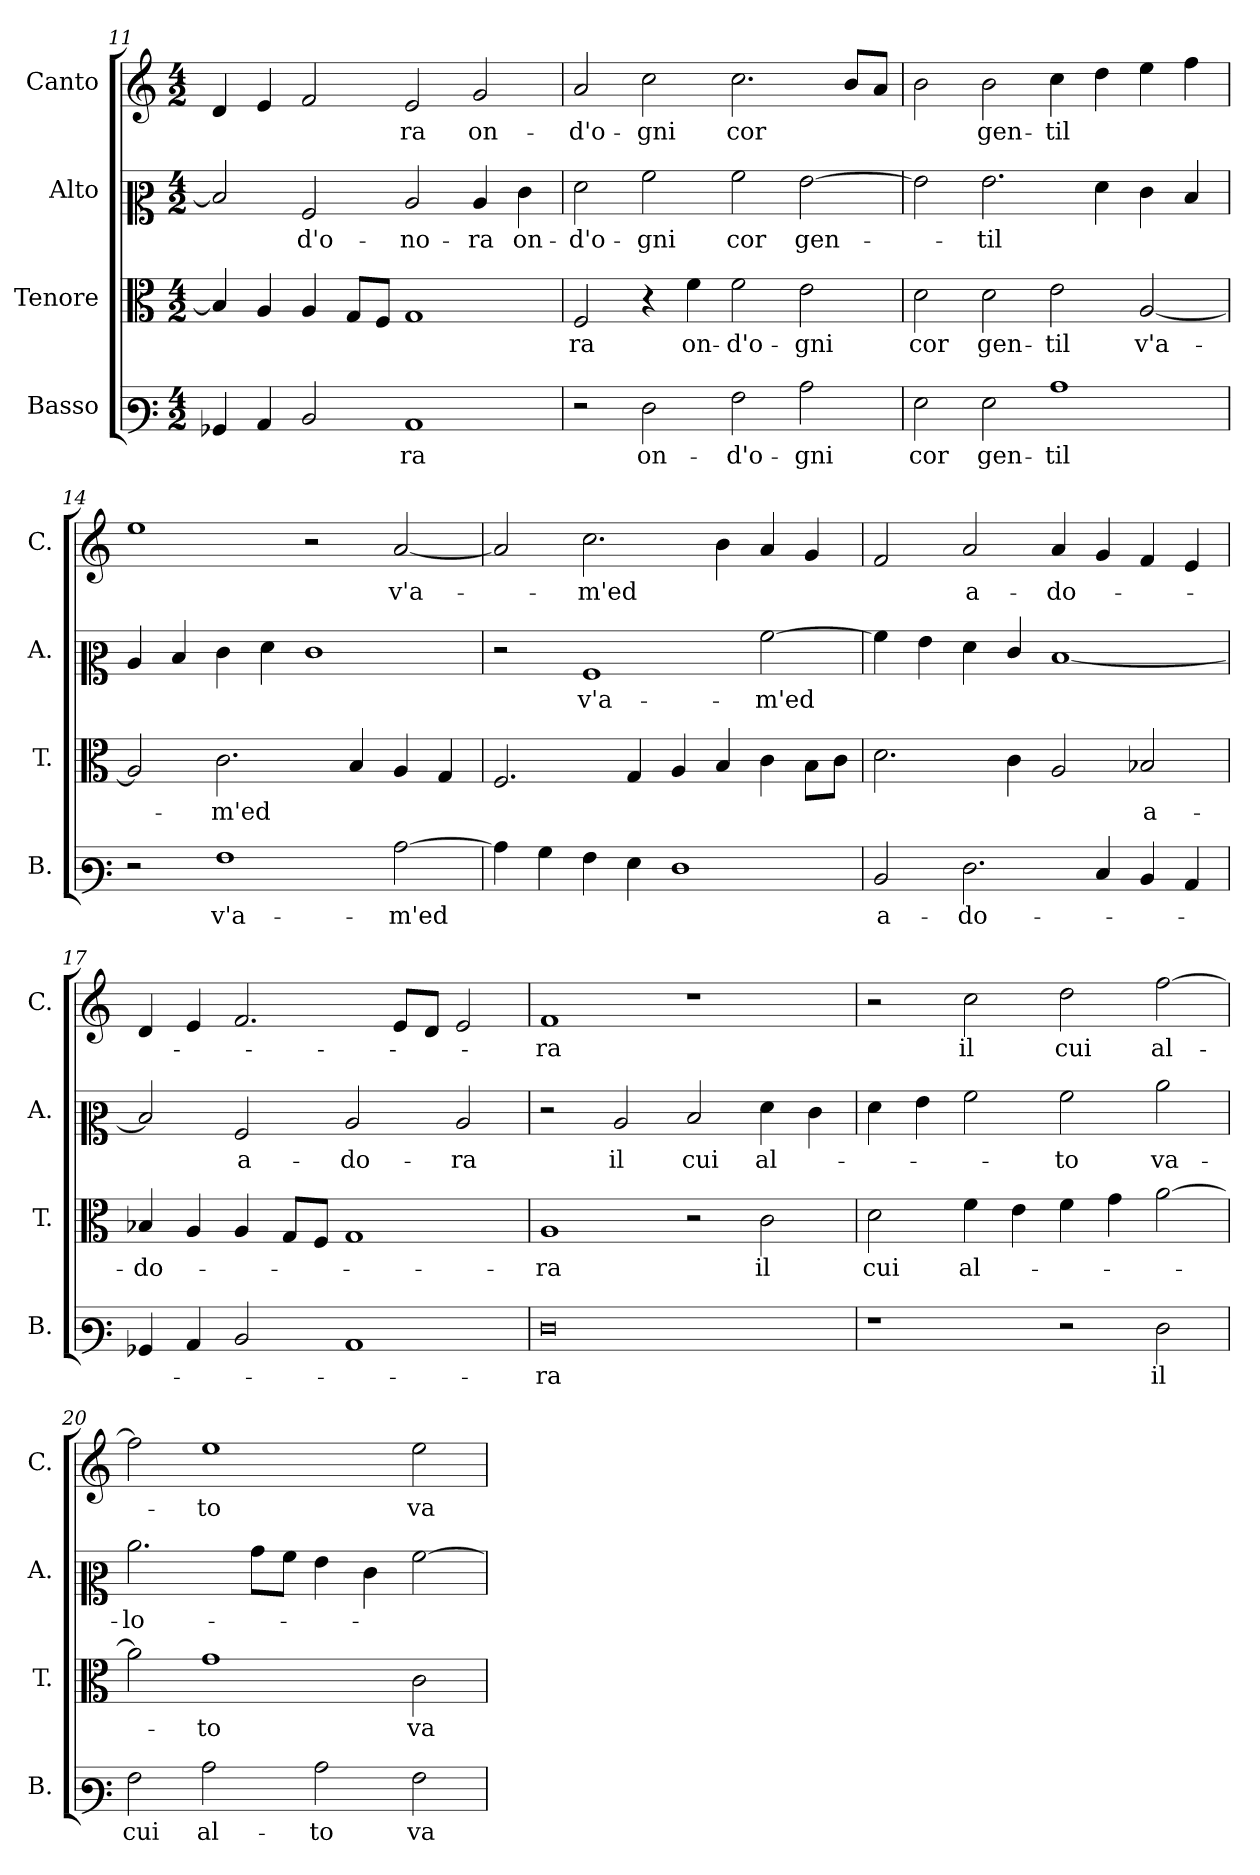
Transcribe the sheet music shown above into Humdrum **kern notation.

**kern	**text	**kern	**text	**kern	**text	**kern	**text
*part4	*part4	*part3	*part3	*part2	*part2	*part1	*part1
*staff4	*staff4	*staff3	*staff3	*staff2	*staff2	*staff1	*staff1
*I"Basso	*	*I"Tenore	*	*I"Alto	*	*I"Canto	*
*I'B.	*	*I'T.	*	*I'A.	*	*I'C.	*
*clefF3	*	*clefC3	*	*clefC2	*	*clefG2	*
*k[]	*	*k[]	*	*k[]	*	*k[]	*
*M4/2	*	*M4/2	*	*M4/2	*	*M4/2	*
=11	=11	=11	=11	=11	=11	=11	=11
4BB-X/	.	4B-/]	.	2d/]	.	4d/	.
4C/	.	4A/	.	.	.	4e/	.
2D/	.	4A/	.	2A/	-d'o-	2f/	.
.	.	8G/L	.	.	.	.	.
.	.	8F/J	.	.	.	.	.
1C	-ra	1G	.	2c/	-no-	2e/	-ra
.	.	.	.	4c/	-ra	2g/	on-
.	.	.	.	4e\	on-	.	.
=12	=12	=12	=12	=12	=12	=12	=12
2r	.	2F/	-ra	2f\	-d'o-	2a/	-d'o-
2F\	on-	4r	.	2a\	-gni	2cc\	-gni
.	.	4f\	on-	.	.	.	.
2A\	-d'o-	2f\	-d'o-	2a\	cor	2.cc\	cor
2c\	-gni	2e\	-gni	[2g\	gen-	.	.
.	.	.	.	.	.	8b/L	.
.	.	.	.	.	.	8a/J	.
=13	=13	=13	=13	=13	=13	=13	=13
2G\	cor	2d\	cor	2g\]	.	2b\	.
2G\	gen-	2d\	gen-	2.g\	-til	2b\	gen-
1c	-til	2e\	-til	.	.	4cc\	-til
.	.	.	.	4f\	.	4dd\	.
.	.	[2A/	v'a-	4e\	.	4ee\	.
.	.	.	.	4d/	.	4ff\	.
!!LO:PB:g=z
=14	=14	=14	=14	=14	=14	=14	=14
2r	.	2A/]	.	4c/	.	1ee	.
.	.	.	.	4d/	.	.	.
1A	v'a-	2.c\	-m'ed	4e\	.	.	.
.	.	.	.	4f\	.	.	.
.	.	.	.	1e	.	2r	.
.	.	4B/	.	.	.	.	.
[2c\	-m'ed	4A/	.	.	.	[2a/	v'a-
.	.	4G/	.	.	.	.	.
=15	=15	=15	=15	=15	=15	=15	=15
4c\]	.	2.F/	.	2r	.	2a/]	.
4B\	.	.	.	.	.	.	.
4A\	.	.	.	1A	v'a-	2.cc\	-m'ed
4G\	.	4G/	.	.	.	.	.
1F	.	4A/	.	.	.	.	.
.	.	4B/	.	.	.	4b\	.
.	.	4c\	.	[2a\	-m'ed	4a/	.
.	.	8B\L	.	.	.	4g/	.
.	.	8c\J	.	.	.	.	.
=16	=16	=16	=16	=16	=16	=16	=16
2D/	a-	2.d\	.	4a\]	.	2f/	.
.	.	.	.	4g\	.	.	.
2.F\	-do-	.	.	4f\	.	2a/	a-
.	.	4c\	.	4e/	.	.	.
.	.	2A/	.	[1d	.	4a/	-do-
4E/	.	.	.	.	.	4g/	.
4D/	.	2B-X/	a-	.	.	4f/	.
4C/	.	.	.	.	.	4e/	.
=17	=17	=17	=17	=17	=17	=17	=17
4BB-X/	.	4B-X/	-do-	2d/]	.	4d/	.
4C/	.	4A/	.	.	.	4e/	.
2D/	.	4A/	.	2A/	a-	2.f/	.
.	.	8G/L	.	.	.	.	.
.	.	8F/J	.	.	.	.	.
1C	.	1G	.	2c/	-do-	.	.
.	.	.	.	.	.	8e/L	.
.	.	.	.	.	.	8d/J	.
.	.	.	.	2c/	-ra	2e/	.
=18	=18	=18	=18	=18	=18	=18	=18
0F	-ra	1A	-ra	2r	.	1f	-ra
.	.	.	.	2c/	il	.	.
.	.	2r	.	2d/	cui	1r	.
.	.	2c\	il	4f\	al-	.	.
.	.	.	.	4e\	.	.	.
!!LO:LB:g=z
=19	=19	=19	=19	=19	=19	=19	=19
1r	.	2d\	cui	4f\	.	2r	.
.	.	.	.	4g\	.	.	.
.	.	4f\	al-	2a\	.	2cc\	il
.	.	4e\	.	.	.	.	.
2r	.	4f\	.	2a\	-to	2dd\	cui
.	.	4g\	.	.	.	.	.
2F\	il	[2a\	.	2cc\	va-	[2ff\	al-
=20	=20	=20	=20	=20	=20	=20	=20
2A\	cui	2a\]	.	2.cc\	-lo-	2ff\]	.
2c\	al-	1g	-to	.	.	1ee	-to
.	.	.	.	8b\L	.	.	.
.	.	.	.	8a\J	.	.	.
2c\	-to	.	.	4g\	.	.	.
.	.	.	.	4e\	.	.	.
2A\	va-	2c\	va-	[2a\	.	2ee\	va-
=	=	=	=	=	=	=	=
*-	*-	*-	*-	*-	*-	*-	*-
